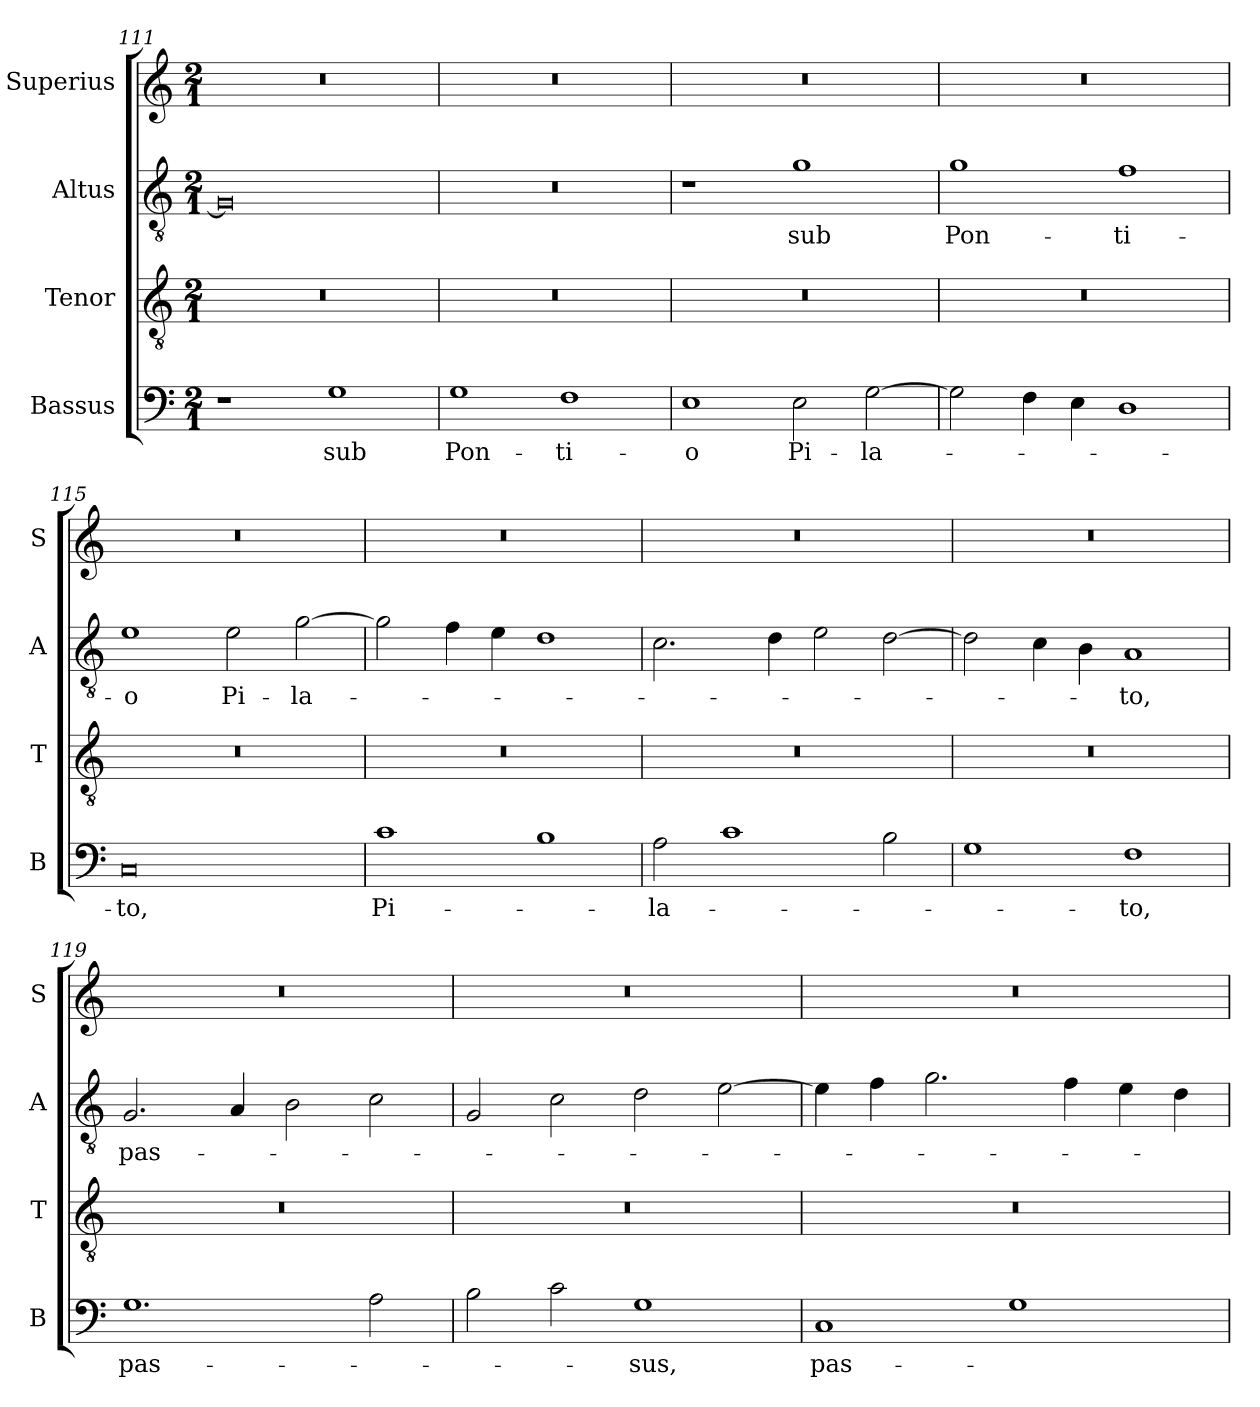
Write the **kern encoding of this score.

**kern	**text	**kern	**kern	**text	**kern
*part4	*part4	*part3	*part2	*part2	*part1
*staff4	*staff4	*staff3	*staff2	*staff2	*staff1
*I"Bassus	*	*I"Tenor	*I"Altus	*	*I"Superius
*I'B	*	*I'T	*I'A	*	*I'S
*clefF4	*	*clefGv2	*clefGv2	*	*clefG2
*k[]	*	*k[]	*k[]	*	*k[]
*M2/1	*	*M2/1	*M2/1	*	*M2/1
=111	=111	=111	=111	=111	=111
1r	.	0r	0G]	.	0r
1G	sub	.	.	.	.
=112	=112	=112	=112	=112	=112
1G	Pon-	0r	0r	.	0r
1F	-ti-	.	.	.	.
=113	=113	=113	=113	=113	=113
1E	-o	0r	1r	.	0r
2E\	Pi-	.	1g	sub	.
[2G\	-la-	.	.	.	.
=114	=114	=114	=114	=114	=114
2G\]	.	0r	1g	Pon-	0r
4F\	.	.	.	.	.
4E\	.	.	.	.	.
1D	.	.	1f	-ti-	.
=115	=115	=115	=115	=115	=115
0C	-to,	0r	1e	-o	0r
.	.	.	2e\	Pi-	.
.	.	.	[2g\	-la-	.
=116	=116	=116	=116	=116	=116
1c	Pi-	0r	2g\]	.	0r
.	.	.	4f\	.	.
.	.	.	4e\	.	.
1B	.	.	1d	.	.
=117	=117	=117	=117	=117	=117
2A\	-la-	0r	2.c\	.	0r
1c	.	.	.	.	.
.	.	.	4d\	.	.
.	.	.	2e\	.	.
2B\	.	.	[2d\	.	.
=118	=118	=118	=118	=118	=118
1G	.	0r	2d\]	.	0r
.	.	.	4c\	.	.
.	.	.	4B\	.	.
1F	-to,	.	1A	-to,	.
=119	=119	=119	=119	=119	=119
1.G	pas-	0r	2.G/	pas-	0r
.	.	.	4A/	.	.
.	.	.	2B\	.	.
2A\	.	.	2c\	.	.
=120	=120	=120	=120	=120	=120
2B\	.	0r	2G/	.	0r
2c\	.	.	2c\	.	.
1G	-sus,	.	2d\	.	.
.	.	.	[2e\	.	.
=121	=121	=121	=121	=121	=121
1C	pas-	0r	4e\]	.	0r
.	.	.	4f\	.	.
.	.	.	2.g\	.	.
1G	.	.	.	.	.
.	.	.	4f\	.	.
.	.	.	4e\	.	.
.	.	.	4d\	.	.
=	=	=	=	=	=
*-	*-	*-	*-	*-	*-
